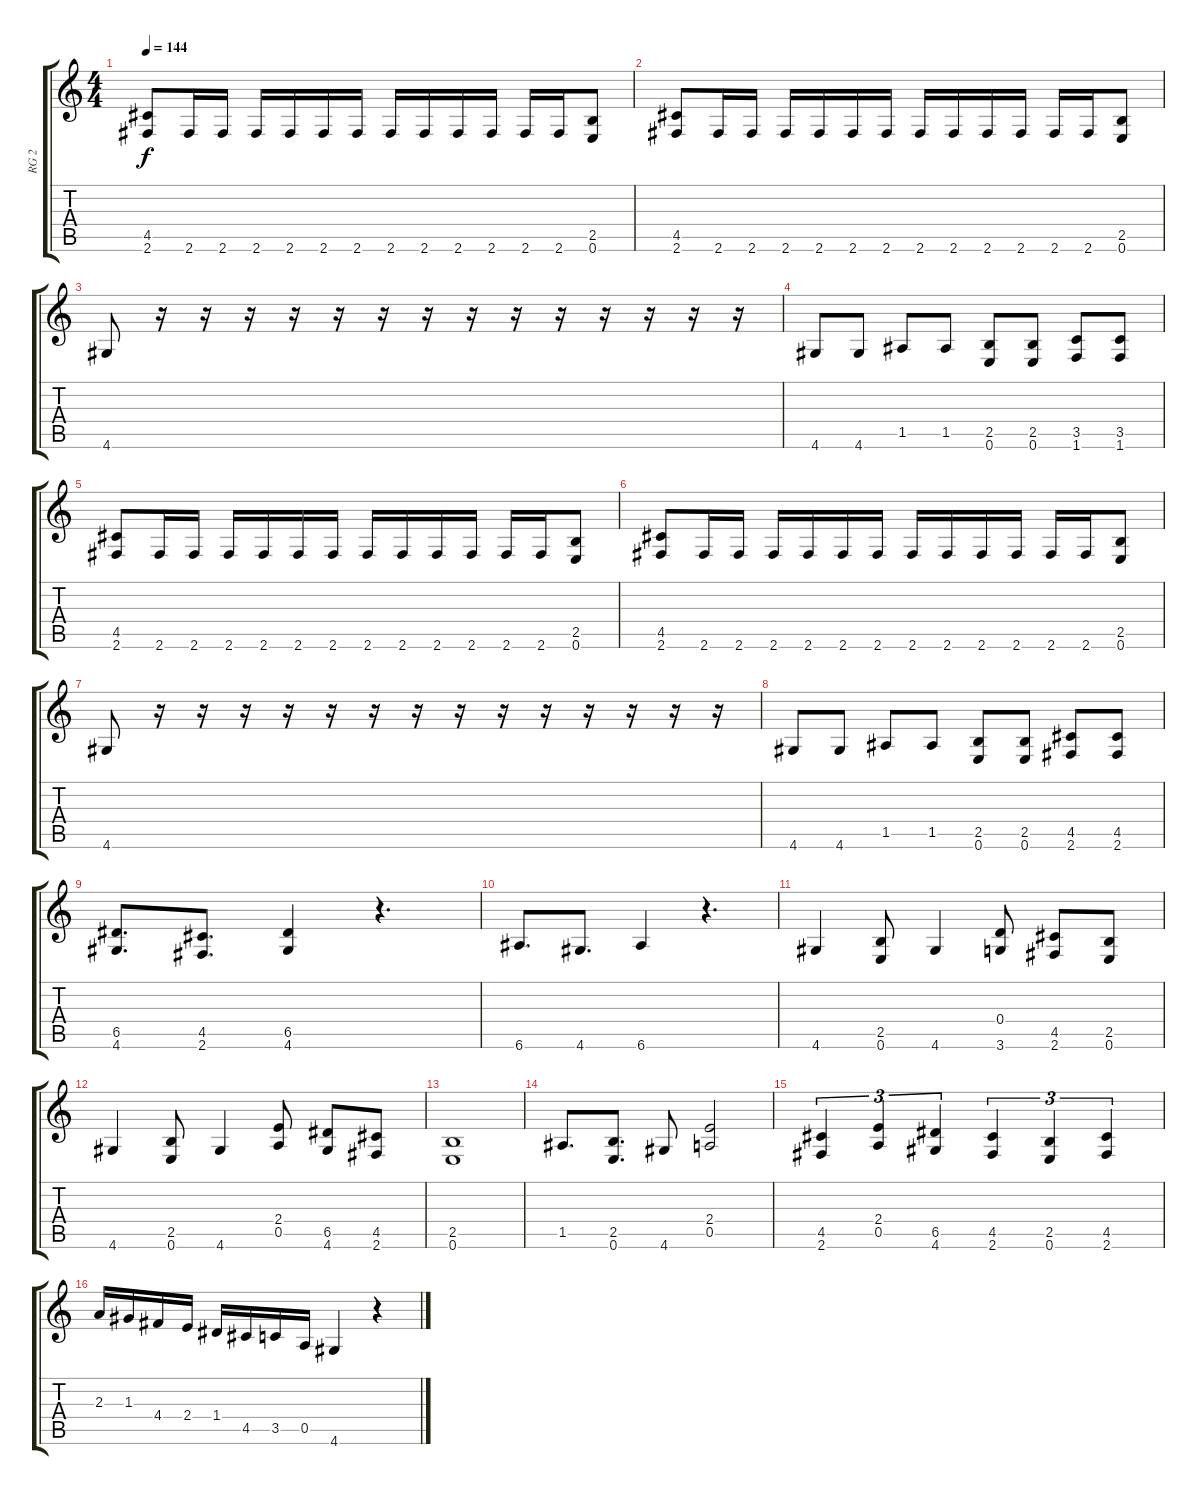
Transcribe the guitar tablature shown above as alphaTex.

\track ("RG 2" "RG 2") {instrument distortionguitar}
\staff {score tabs}
\tuning (E4 B3 G3 D3 A2 E2) {hide}
\ts (4 4)
\tempo 144
\clef g2
\ks c
(4.5 2.6).8{dy f} 2.6.16 2.6.16 2.6.16 2.6.16 2.6.16 2.6.16 2.6.16 2.6.16 2.6.16 2.6.16 2.6.16 2.6.16 (2.5 0.6).8 |
(4.5 2.6).8 2.6.16 2.6.16 2.6.16 2.6.16 2.6.16 2.6.16 2.6.16 2.6.16 2.6.16 2.6.16 2.6.16 2.6.16 (2.5 0.6).8 |
4.6.8 r.16 r.16 r.16 r.16 r.16 r.16 r.16 r.16 r.16 r.16 r.16 r.16 r.16 r.16 |
4.6.8 4.6.8 1.5.8 1.5.8 (2.5 0.6).8 (2.5 0.6).8 (3.5 1.6).8 (3.5 1.6).8 |
(4.5 2.6).8 2.6.16 2.6.16 2.6.16 2.6.16 2.6.16 2.6.16 2.6.16 2.6.16 2.6.16 2.6.16 2.6.16 2.6.16 (2.5 0.6).8 |
(4.5 2.6).8 2.6.16 2.6.16 2.6.16 2.6.16 2.6.16 2.6.16 2.6.16 2.6.16 2.6.16 2.6.16 2.6.16 2.6.16 (2.5 0.6).8 |
4.6.8 r.16 r.16 r.16 r.16 r.16 r.16 r.16 r.16 r.16 r.16 r.16 r.16 r.16 r.16 |
4.6.8 4.6.8 1.5.8 1.5.8 (2.5 0.6).8 (2.5 0.6).8 (4.5 2.6).8 (4.5 2.6).8 |
(6.5 4.6).8{d} (4.5 2.6).8{d} (6.5 4.6).4 r.4{d} |
6.6.8{d} 4.6.8{d} 6.6.4 r.4{d} |
4.6.4 (2.5 0.6).8 4.6.4 (0.4 3.6).8 (4.5 2.6).8 (2.5 0.6).8 |
4.6.4 (2.5 0.6).8 4.6.4 (2.4 0.5).8 (6.5 4.6).8 (4.5 2.6).8 |
(2.5 0.6).1 |
1.5.8{d} (2.5 0.6).8{d} 4.6.8 (2.4 0.5).2 |
(4.5 2.6).4{tu (3 2)} (2.4 0.5).4{tu (3 2)} (6.5 4.6).4{tu (3 2)} (4.5 2.6).4{tu (3 2)} (2.5 0.6).4{tu (3 2)} (4.5 2.6).4{tu (3 2)} |
2.3.16 1.3.16 4.4.16 2.4.16 1.4.16 4.5.16 3.5.16 0.5.16 4.6.4 r.4
